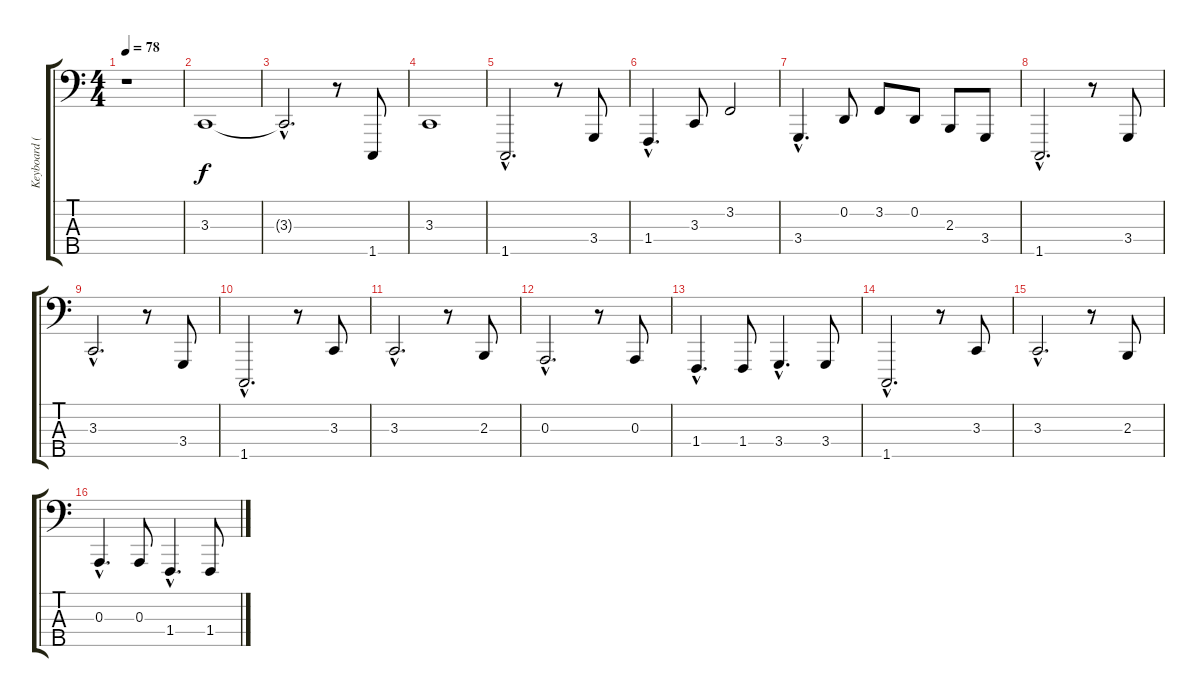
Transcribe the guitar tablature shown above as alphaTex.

\track ("Keyboard (L)" "Keyboard (") {instrument acousticgrandpiano}
\staff {score tabs}
\tuning (G2 D2 A1 E1 B0) {hide}
\ts (4 4)
\tempo 78
\clef f4
\ks c
r.1{dy f instrument acousticgrandpiano} |
3.3.1 |
3.3{hac t}.2{d} r.8 1.5.8 |
3.3.1 |
1.5{hac}.2{d} r.8 3.4.8 |
1.4{hac}.4{d} 3.3.8 3.2.2 |
3.4{hac}.4{d} 0.2.8 3.2.8 0.2.8 2.3.8 3.4.8 |
1.5{hac}.2{d} r.8 3.4.8 |
3.3{hac}.2{d} r.8 3.4.8 |
1.5{hac}.2{d} r.8 3.3.8 |
3.3{hac}.2{d} r.8 2.3.8 |
0.3{hac}.2{d} r.8 0.3.8 |
1.4{hac}.4{d} 1.4.8 3.4{hac}.4{d} 3.4.8 |
1.5{hac}.2{d} r.8 3.3.8 |
3.3{hac}.2{d} r.8 2.3.8 |
0.3{hac}.4{d} 0.3.8 1.4{hac}.4{d} 1.4.8
